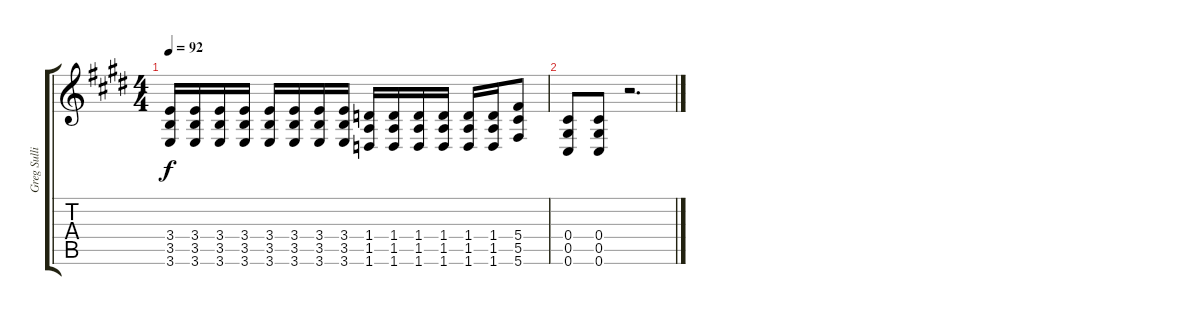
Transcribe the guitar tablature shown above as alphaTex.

\track ("Greg Sullivan" "Greg Sulli") {instrument overdrivenguitar}
\staff {score tabs}
\tuning (Eb4 Bb3 Gb3 Db3 Ab2 Db2) {hide}
\ts (4 4)
\tempo 92
\clef g2
\ks c#minor
(3.4 3.5 3.6).16{dy f} (3.4 3.5 3.6).16 (3.4 3.5 3.6).16 (3.4 3.5 3.6).16 (3.4 3.5 3.6).16 (3.4 3.5 3.6).16 (3.4 3.5 3.6).16 (3.4 3.5 3.6).16 (1.4 1.5 1.6).16 (1.4 1.5 1.6).16 (1.4 1.5 1.6).16 (1.4 1.5 1.6).16 (1.4 1.5 1.6).16 (1.4 1.5 1.6).16 (5.4 5.5 5.6).8 |
(0.4 0.5 0.6).8 (0.4 0.5 0.6).8 r.2{d}
